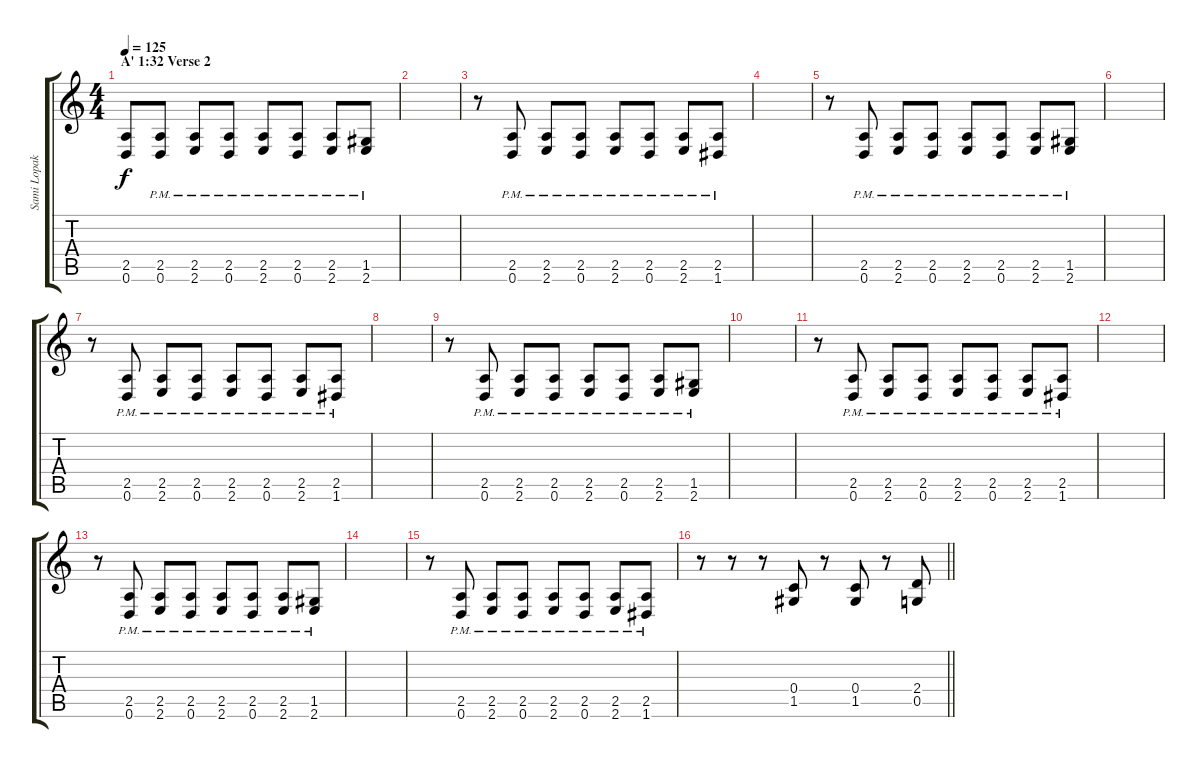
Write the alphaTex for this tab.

\track ("Sami Lopakka (rhythm / acoustic guitar)" "Sami Lopak") {instrument distortionguitar}
\staff {score tabs}
\tuning (D4 A3 F3 C3 G2 D2) {hide}
\ts (4 4)
\section ("" "A' 1:32 Verse 2 ")
\tempo 125
\clef g2
\ks c
(2.5{t} 0.6{t}).8{dy f} (2.5{pm} 0.6{pm}).8 (2.5{pm} 2.6{pm}).8 (2.5{pm} 0.6{pm}).8 (2.5{pm} 2.6{pm}).8 (2.5{pm} 0.6{pm}).8 (2.5{pm} 2.6{pm}).8 (1.5{pm} 2.6{pm}).8 |
|
r.8 (2.5{pm} 0.6{pm}).8 (2.5{pm} 2.6{pm}).8 (2.5{pm} 0.6{pm}).8 (2.5{pm} 2.6{pm}).8 (2.5{pm} 0.6{pm}).8 (2.5{pm} 2.6{pm}).8 (2.5{pm} 1.6{pm}).8 |
|
r.8 (2.5{pm} 0.6{pm}).8 (2.5{pm} 2.6{pm}).8 (2.5{pm} 0.6{pm}).8 (2.5{pm} 2.6{pm}).8 (2.5{pm} 0.6{pm}).8 (2.5{pm} 2.6{pm}).8 (1.5{pm} 2.6{pm}).8 |
|
r.8 (2.5{pm} 0.6{pm}).8 (2.5{pm} 2.6{pm}).8 (2.5{pm} 0.6{pm}).8 (2.5{pm} 2.6{pm}).8 (2.5{pm} 0.6{pm}).8 (2.5{pm} 2.6{pm}).8 (2.5{pm} 1.6{pm}).8 |
|
r.8 (2.5{pm} 0.6{pm}).8 (2.5{pm} 2.6{pm}).8 (2.5{pm} 0.6{pm}).8 (2.5{pm} 2.6{pm}).8 (2.5{pm} 0.6{pm}).8 (2.5{pm} 2.6{pm}).8 (1.5{pm} 2.6{pm}).8 |
|
r.8 (2.5{pm} 0.6{pm}).8 (2.5{pm} 2.6{pm}).8 (2.5{pm} 0.6{pm}).8 (2.5{pm} 2.6{pm}).8 (2.5{pm} 0.6{pm}).8 (2.5{pm} 2.6{pm}).8 (2.5{pm} 1.6{pm}).8 |
|
r.8 (2.5{pm} 0.6{pm}).8 (2.5{pm} 2.6{pm}).8 (2.5{pm} 0.6{pm}).8 (2.5{pm} 2.6{pm}).8 (2.5{pm} 0.6{pm}).8 (2.5{pm} 2.6{pm}).8 (1.5{pm} 2.6{pm}).8 |
|
r.8 (2.5{pm} 0.6{pm}).8 (2.5{pm} 2.6{pm}).8 (2.5{pm} 0.6{pm}).8 (2.5{pm} 2.6{pm}).8 (2.5{pm} 0.6{pm}).8 (2.5{pm} 2.6{pm}).8 (2.5{pm} 1.6{pm}).8 |
\barLineRight lightlight
r.8 r.8 r.8 (0.4 1.5).8 r.8 (0.4 1.5).8 r.8 (2.4 0.5).8
